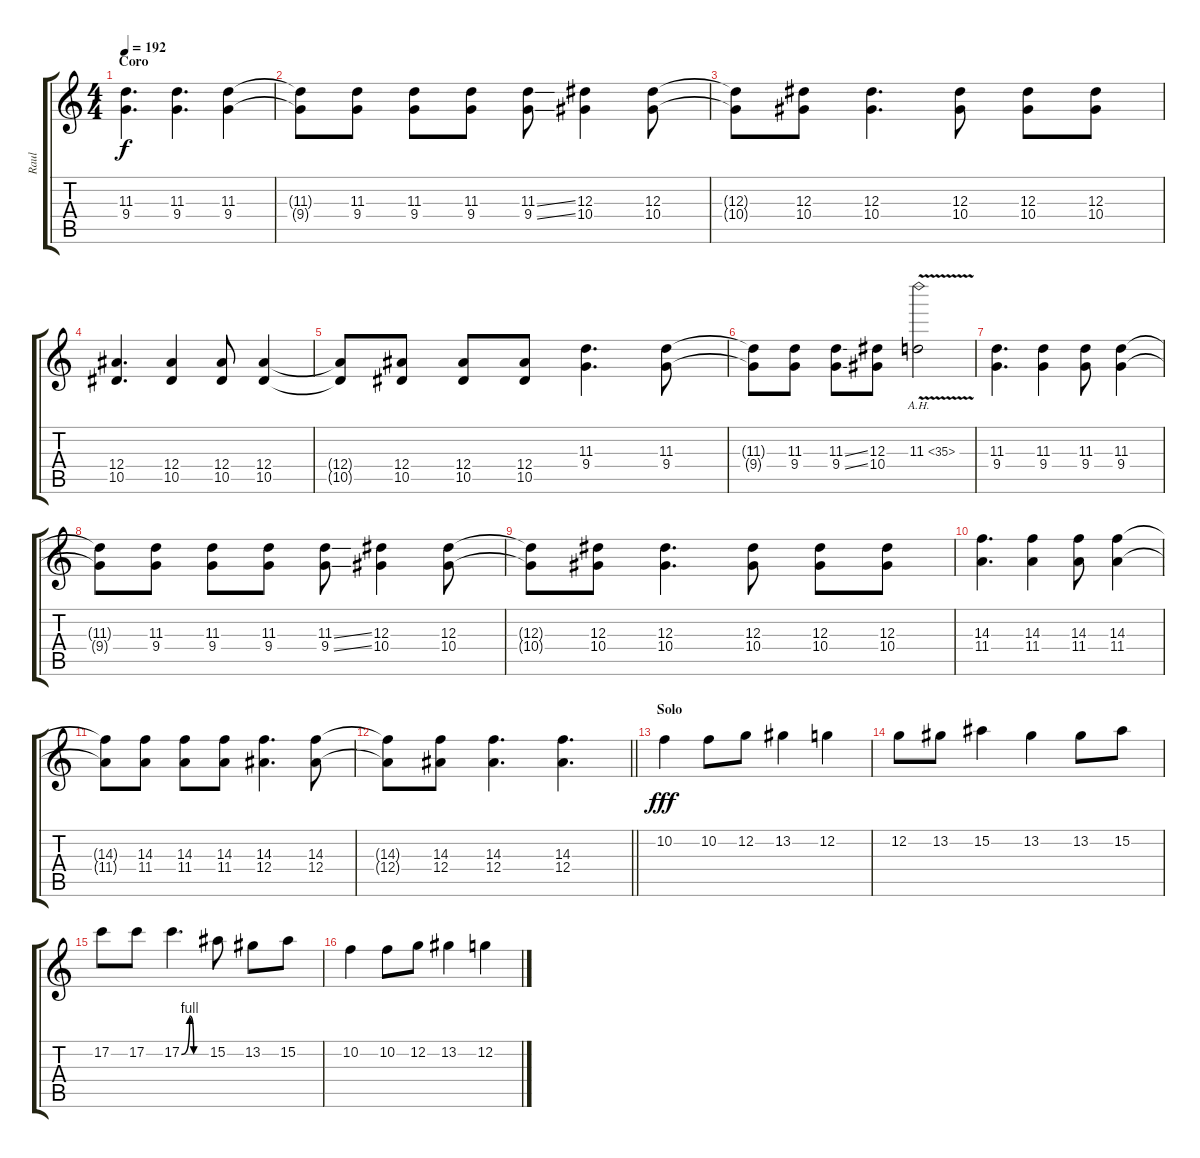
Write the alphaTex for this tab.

\track ("Raul" "Raul") {instrument distortionguitar}
\staff {score tabs}
\tuning (C4 G3 Eb3 Bb2 F2 C2) {hide}
\ts (4 4)
\section ("" "Coro")
\tempo 192
\clef g2
\ks c
(11.3 9.4).4{d dy f instrument distortionguitar} (11.3 9.4).4{d} (11.3 9.4).4 |
(11.3{t} 9.4{t}).8 (11.3 9.4).8 (11.3 9.4).8 (11.3 9.4).8 (11.3{ss} 9.4{ss}).8 (12.3 10.4).4 (12.3 10.4).8 |
(12.3{t} 10.4{t}).8 (12.3 10.4).8 (12.3 10.4).4{d} (12.3 10.4).8 (12.3 10.4).8 (12.3 10.4).8 |
(12.4 10.5).4{d} (12.4 10.5).4 (12.4 10.5).8 (12.4 10.5).4 |
(12.4{t} 10.5{t}).8 (12.4 10.5).8 (12.4 10.5).8 (12.4 10.5).8 (11.3 9.4).4{d} (11.3 9.4).8 |
(11.3{t} 9.4{t}).8 (11.3 9.4).8 (11.3{ss} 9.4{ss}).8 (12.3 10.4).8 11.3{ah 24 v}.2 |
(11.3 9.4).4{d instrument distortionguitar} (11.3 9.4).4 (11.3 9.4).8 (11.3 9.4).4 |
(11.3{t} 9.4{t}).8 (11.3 9.4).8 (11.3 9.4).8 (11.3 9.4).8 (11.3{ss} 9.4{ss}).8 (12.3 10.4).4 (12.3 10.4).8 |
(12.3{t} 10.4{t}).8 (12.3 10.4).8 (12.3 10.4).4{d} (12.3 10.4).8 (12.3 10.4).8 (12.3 10.4).8 |
(14.3 11.4).4{d} (14.3 11.4).4 (14.3 11.4).8 (14.3 11.4).4 |
(14.3{t} 11.4{t}).8 (14.3 11.4).8 (14.3 11.4).8 (14.3 11.4).8 (14.3 12.4).4{d} (14.3 12.4).8 |
\barLineRight lightlight
(14.3{t} 12.4{t}).8 (14.3 12.4).8 (14.3 12.4).4{d} (14.3 12.4).4{d} |
\section ("" "Solo")
10.2.4{dy fff} 10.2.8 12.2.8 13.2.4 12.2.4 |
12.2.8 13.2.8 15.2.4 13.2.4 13.2.8 15.2.8 |
17.2.8 17.2.8 17.2{be (custom 0 0 20 4 30 0 60 0)}.4{d} 15.2.8 13.2.8 15.2.8 |
10.2.4 10.2.8 12.2.8 13.2.4 12.2.4
